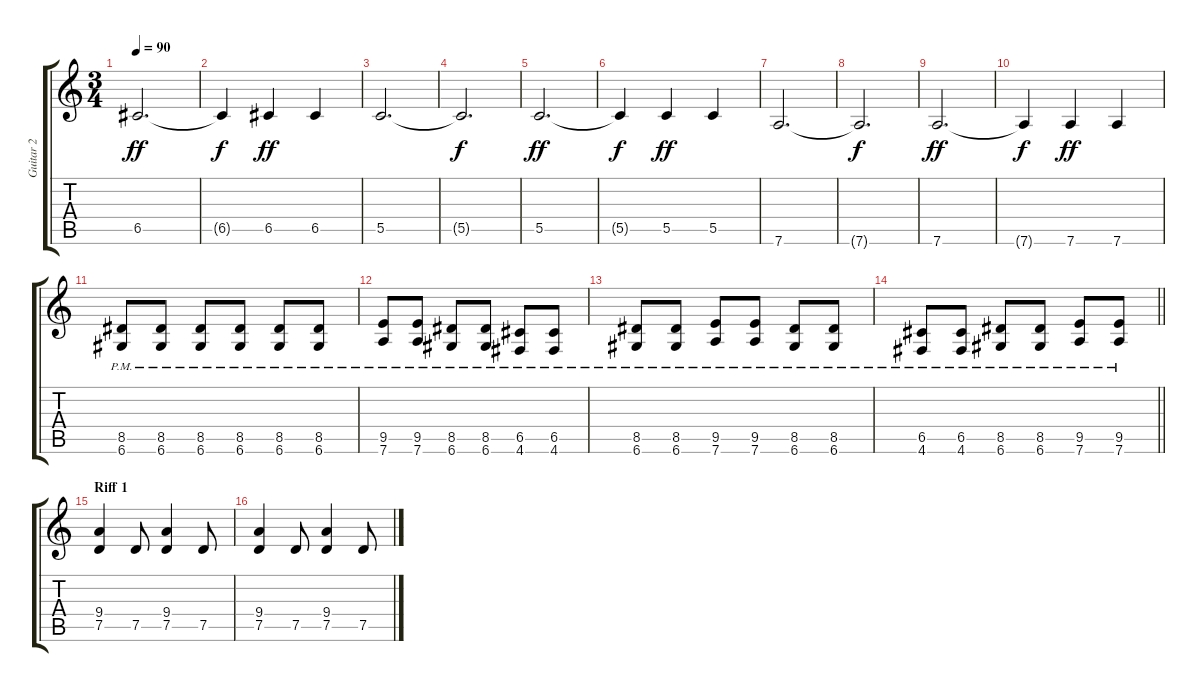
\track ("Guitar 2" "Guitar 2") {instrument distortionguitar}
\staff {score tabs}
\tuning (D4 A3 F3 C3 G2 D2) {hide}
\ts (3 4)
\tempo 90
\clef g2
\ks c
6.5.2{d dy ff} |
6.5{t}.4{dy f} 6.5.4{dy ff} 6.5.4 |
5.5.2{d} |
5.5{t}.2{d dy f} |
5.5.2{d dy ff} |
5.5{t}.4{dy f} 5.5.4{dy ff} 5.5.4 |
7.6.2{d} |
7.6{t}.2{d dy f} |
7.6.2{d dy ff} |
7.6{t}.4{dy f} 7.6.4{dy ff} 7.6.4 |
(8.5{pm} 6.6{pm}).8 (8.5{pm} 6.6{pm}).8 (8.5{pm} 6.6{pm}).8 (8.5{pm} 6.6{pm}).8 (8.5{pm} 6.6{pm}).8 (8.5{pm} 6.6{pm}).8 |
(9.5{pm} 7.6{pm}).8 (9.5{pm} 7.6{pm}).8 (8.5{pm} 6.6{pm}).8 (8.5{pm} 6.6{pm}).8 (6.5{pm} 4.6{pm}).8 (6.5{pm} 4.6{pm}).8 |
(8.5{pm} 6.6{pm}).8 (8.5{pm} 6.6{pm}).8 (9.5{pm} 7.6{pm}).8 (9.5{pm} 7.6{pm}).8 (8.5{pm} 6.6{pm}).8 (8.5{pm} 6.6{pm}).8 |
\barLineRight lightlight
(6.5{pm} 4.6{pm}).8 (6.5{pm} 4.6{pm}).8 (8.5{pm} 6.6{pm}).8 (8.5{pm} 6.6{pm}).8 (9.5{pm} 7.6{pm}).8 (9.5{pm} 7.6{pm}).8 |
\section ("" "Riff 1")
(9.4 7.5).4 7.5.8 (9.4 7.5).4 7.5.8 |
(9.4 7.5).4 7.5.8 (9.4 7.5).4 7.5.8
